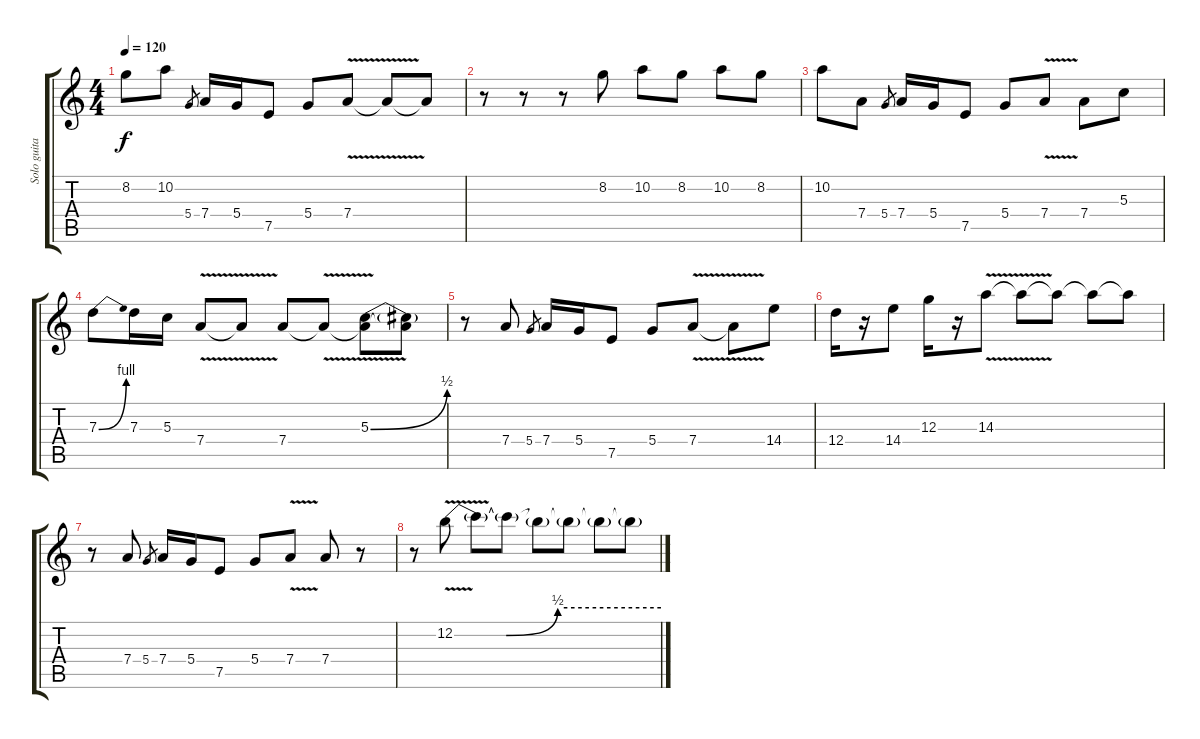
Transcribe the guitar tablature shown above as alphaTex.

\track ("Solo guitar (Michael Schencker)" "Solo guita") {instrument overdrivenguitar}
\staff {score tabs}
\tuning (E4 B3 G3 D3 A2 E2) {hide}
\ts (4 4)
\tempo 120
\clef g2
\ks c
8.2.8{dy f volume 12} 10.2.8 5.4.8{gr} 7.4.16 5.4.16 7.5.8 5.4.8 7.4{v}.8 7.4{t}.8 7.4{t}.8 |
r.8{volume 10} r.8 r.8 8.2.8 10.2.8 8.2.8 10.2.8 8.2.8 |
10.2.8{volume 8} 7.4.8 5.4.8{gr} 7.4.16 5.4.16 7.5.8 5.4.8 7.4{v}.8 7.4.8 5.3.8 |
7.3{be (bend 0 0 60 4)}.8{volume 6} 7.3.16 5.3.16 7.4{v}.8 7.4{t}.8 7.4.8 7.4{v t}.8 (5.3{be (bend 0 0 60 2)} 7.4{t}).8 (5.3{t} 7.4{t}).8 |
r.8{volume 4} 7.4.8 5.4.8{gr} 7.4.16 5.4.16 7.5.8 5.4.8 7.4{v}.8 7.4{t}.8 14.4.8 |
12.4.16{volume 2} r.16 14.4.8 12.3.16 r.16 14.3{v}.8 14.3{t}.8 14.3{t}.8 14.3{t}.8 14.3{t}.8 |
r.8 7.4.8{volume 1} 5.4.8{gr} 7.4.16 5.4.16 7.5.8 5.4.8 7.4{v}.8 7.4.8 r.8 |
r.8{volume 0} 12.2{be (custom 0 0 15 0 30 2 60 2) v}.8 12.2{t}.8 12.2{t}.8 12.2{t}.8 12.2{t}.8 12.2{t}.8 12.2{t}.8
